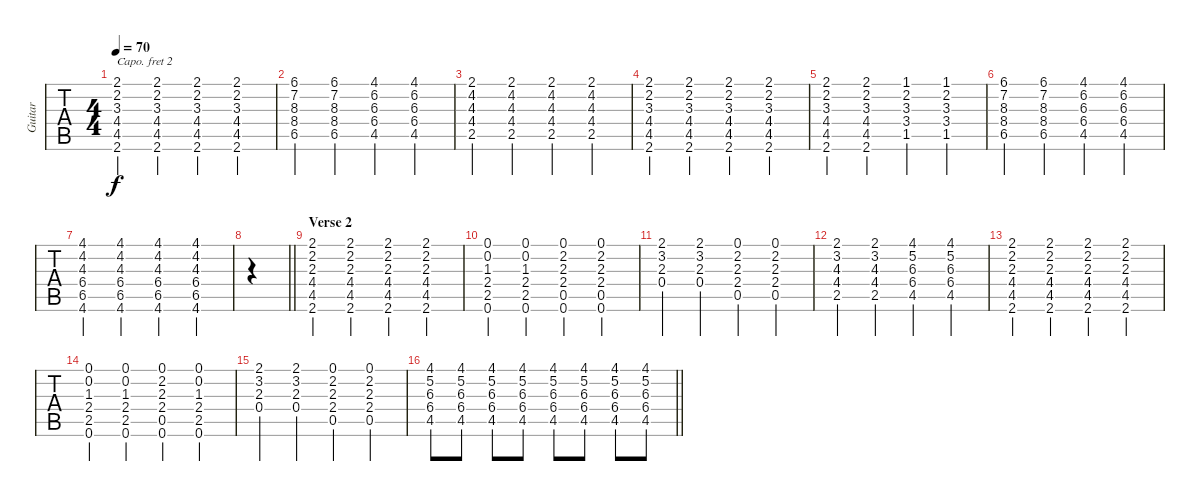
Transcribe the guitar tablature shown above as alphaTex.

\track ("Guitar" "Guitar") {instrument acousticguitarsteel}
\staff {tabs}
\capo 2
\tuning (E4 B3 G3 D3 A2 E2) {hide}
\ts (4 4)
\tempo 70
\clef g2
\ks c
(2.1 2.2 3.3 4.4 4.5 2.6).4{dy f} (2.1 2.2 3.3 4.4 4.5 2.6).4 (2.1 2.2 3.3 4.4 4.5 2.6).4 (2.1 2.2 3.3 4.4 4.5 2.6).4 |
(6.1 7.2 8.3 8.4 6.5).4 (6.1 7.2 8.3 8.4 6.5).4 (4.1 6.2 6.3 6.4 4.5).4 (4.1 6.2 6.3 6.4 4.5).4 |
(2.1 4.2 4.3 4.4 2.5).4 (2.1 4.2 4.3 4.4 2.5).4 (2.1 4.2 4.3 4.4 2.5).4 (2.1 4.2 4.3 4.4 2.5).4 |
(2.1 2.2 3.3 4.4 4.5 2.6).4 (2.1 2.2 3.3 4.4 4.5 2.6).4 (2.1 2.2 3.3 4.4 4.5 2.6).4 (2.1 2.2 3.3 4.4 4.5 2.6).4 |
(2.1 2.2 3.3 4.4 4.5 2.6).4 (2.1 2.2 3.3 4.4 4.5 2.6).4 (1.1 2.2 3.3 3.4 1.5).4 (1.1 2.2 3.3 3.4 1.5).4 |
(6.1 7.2 8.3 8.4 6.5).4 (6.1 7.2 8.3 8.4 6.5).4 (4.1 6.2 6.3 6.4 4.5).4 (4.1 6.2 6.3 6.4 4.5).4 |
(4.1 4.2 4.3 6.4 6.5 4.6).4 (4.1 4.2 4.3 6.4 6.5 4.6).4 (4.1 4.2 4.3 6.4 6.5 4.6).4 (4.1 4.2 4.3 6.4 6.5 4.6).4 |
\barLineRight lightlight
|
\section ("" "Verse 2")
(2.1 2.2 2.3 4.4 4.5 2.6).4 (2.1 2.2 2.3 4.4 4.5 2.6).4 (2.1 2.2 2.3 4.4 4.5 2.6).4 (2.1 2.2 2.3 4.4 4.5 2.6).4 |
(0.1 0.2 1.3 2.4 2.5 0.6).4 (0.1 0.2 1.3 2.4 2.5 0.6).4 (0.1 2.2 2.3 2.4 0.5 0.6).4 (0.1 2.2 2.3 2.4 0.5 0.6).4 |
(2.1 3.2 2.3 0.4).4 (2.1 3.2 2.3 0.4).4 (0.1 2.2 2.3 2.4 0.5).4 (0.1 2.2 2.3 2.4 0.5).4 |
(2.1 3.2 4.3 4.4 2.5).4 (2.1 3.2 4.3 4.4 2.5).4 (4.1 5.2 6.3 6.4 4.5).4 (4.1 5.2 6.3 6.4 4.5).4 |
(2.1 2.2 2.3 4.4 4.5 2.6).4 (2.1 2.2 2.3 4.4 4.5 2.6).4 (2.1 2.2 2.3 4.4 4.5 2.6).4 (2.1 2.2 2.3 4.4 4.5 2.6).4 |
(0.1 0.2 1.3 2.4 2.5 0.6).4 (0.1 0.2 1.3 2.4 2.5 0.6).4 (0.1 2.2 2.3 2.4 0.5 0.6).4 (0.1 0.2 1.3 2.4 2.5 0.6).4 |
(2.1 3.2 2.3 0.4).4 (2.1 3.2 2.3 0.4).4 (0.1 2.2 2.3 2.4 0.5).4 (0.1 2.2 2.3 2.4 0.5).4 |
\barLineRight lightlight
(4.1 5.2 6.3 6.4 4.5).8 (4.1 5.2 6.3 6.4 4.5).8 (4.1 5.2 6.3 6.4 4.5).8 (4.1 5.2 6.3 6.4 4.5).8 (4.1 5.2 6.3 6.4 4.5).8 (4.1 5.2 6.3 6.4 4.5).8 (4.1 5.2 6.3 6.4 4.5).8 (4.1 5.2 6.3 6.4 4.5).8
